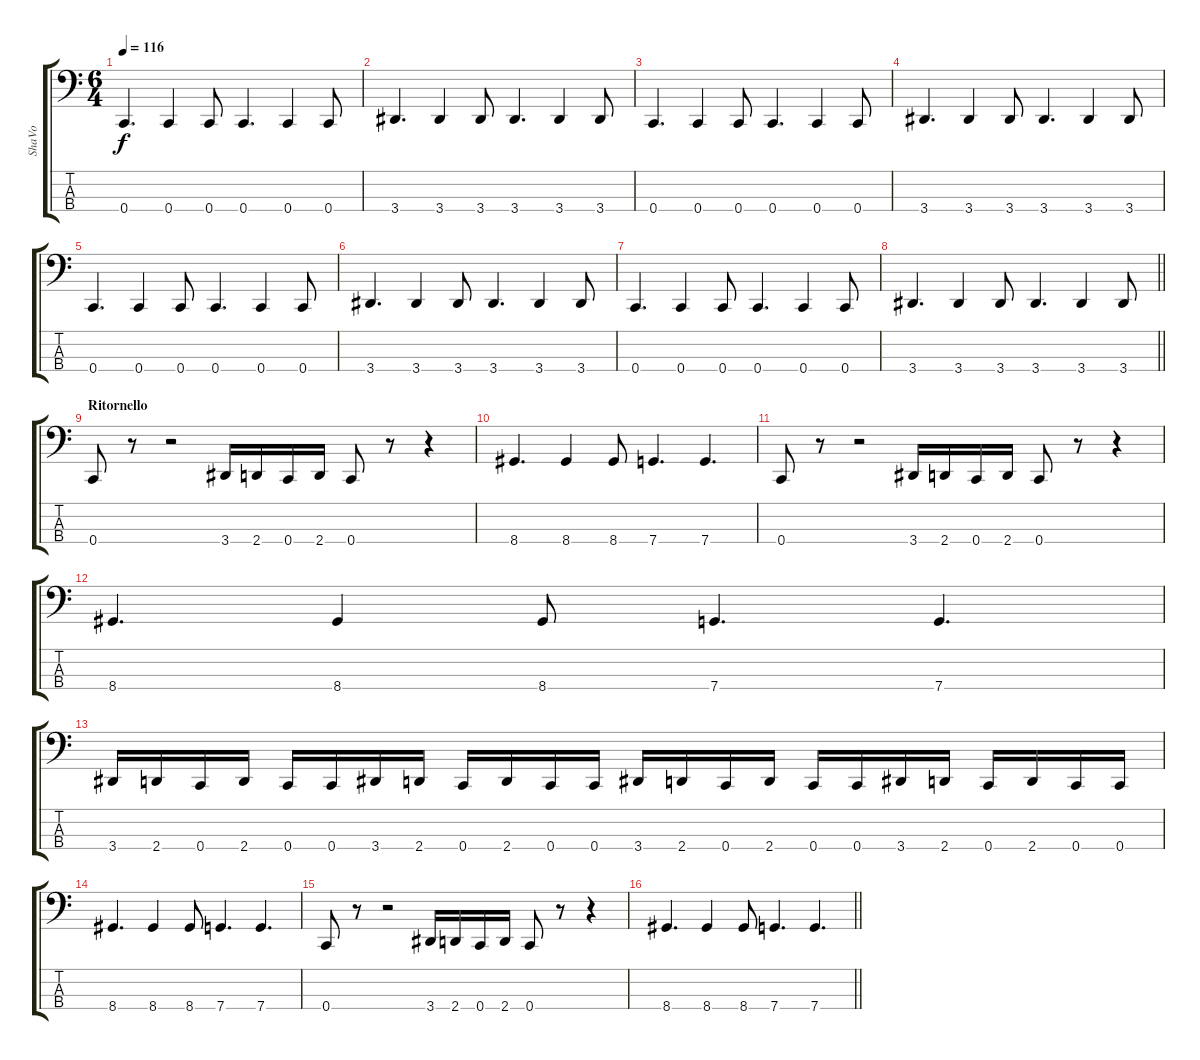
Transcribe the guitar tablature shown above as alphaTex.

\track ("ShaVo" "ShaVo") {instrument electricbassfinger}
\staff {score tabs}
\tuning (F2 C2 G1 C1) {hide}
\ts (6 4)
\tempo 116
\clef f4
\ks c
0.4.4{d dy f} 0.4.4 0.4.8 0.4.4{d} 0.4.4 0.4.8 |
3.4.4{d} 3.4.4 3.4.8 3.4.4{d} 3.4.4 3.4.8 |
0.4.4{d} 0.4.4 0.4.8 0.4.4{d} 0.4.4 0.4.8 |
3.4.4{d} 3.4.4 3.4.8 3.4.4{d} 3.4.4 3.4.8 |
0.4.4{d} 0.4.4 0.4.8 0.4.4{d} 0.4.4 0.4.8 |
3.4.4{d} 3.4.4 3.4.8 3.4.4{d} 3.4.4 3.4.8 |
0.4.4{d} 0.4.4 0.4.8 0.4.4{d} 0.4.4 0.4.8 |
\barLineRight lightlight
3.4.4{d} 3.4.4 3.4.8 3.4.4{d} 3.4.4 3.4.8 |
\section ("" "Ritornello")
0.4.8 r.8 r.2 3.4.16 2.4.16 0.4.16 2.4.16 0.4.8 r.8 r.4 |
8.4.4{d} 8.4.4 8.4.8 7.4.4{d} 7.4.4{d} |
0.4.8 r.8 r.2 3.4.16 2.4.16 0.4.16 2.4.16 0.4.8 r.8 r.4 |
8.4.4{d} 8.4.4 8.4.8 7.4.4{d} 7.4.4{d} |
3.4.16 2.4.16 0.4.16 2.4.16 0.4.16 0.4.16 3.4.16 2.4.16 0.4.16 2.4.16 0.4.16 0.4.16 3.4.16 2.4.16 0.4.16 2.4.16 0.4.16 0.4.16 3.4.16 2.4.16 0.4.16 2.4.16 0.4.16 0.4.16 |
8.4.4{d} 8.4.4 8.4.8 7.4.4{d} 7.4.4{d} |
0.4.8 r.8 r.2 3.4.16 2.4.16 0.4.16 2.4.16 0.4.8 r.8 r.4 |
\barLineRight lightlight
8.4.4{d} 8.4.4 8.4.8 7.4.4{d} 7.4.4{d}
